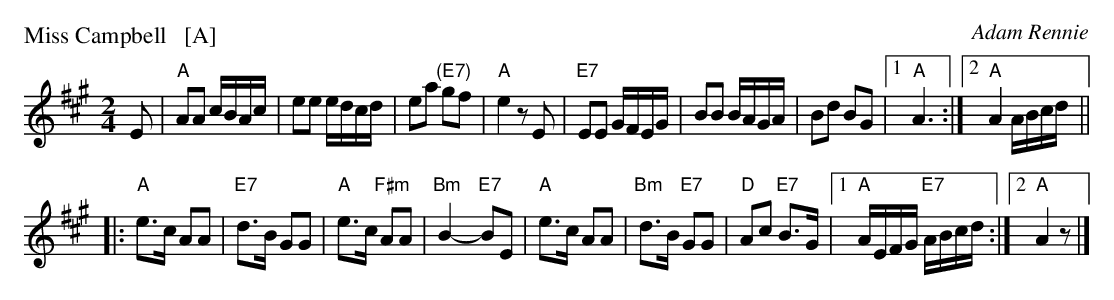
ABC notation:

X:1
P: Miss Campbell   [A]
C: Adam Rennie
M: 2/4
L: 1/16
K: A
E2 \
| "A"A2A2 cBAc | e2e2 edcd | e2a2 "(E7)"g2f2 | "A"e4 z2E2 \
| "E7"E2E2 GFEG | B2B2 BAGA | B2d2 B2G2 |1 "A"A6 :|2 "A"A4 ABcd ||
|: "A"e3c A2A2 | "E7"d3B G2G2 | "A"e3c "F#m"A2A2 | "Bm"B4- "E7"B2E2 \
|  "A"e3c A2A2 | "Bm"d3B "E7"G2G2 | "D"A2c2 "E7"B3G |1 "A"AEFG "E7"ABcd :|2 "A"A4 z2 |]
